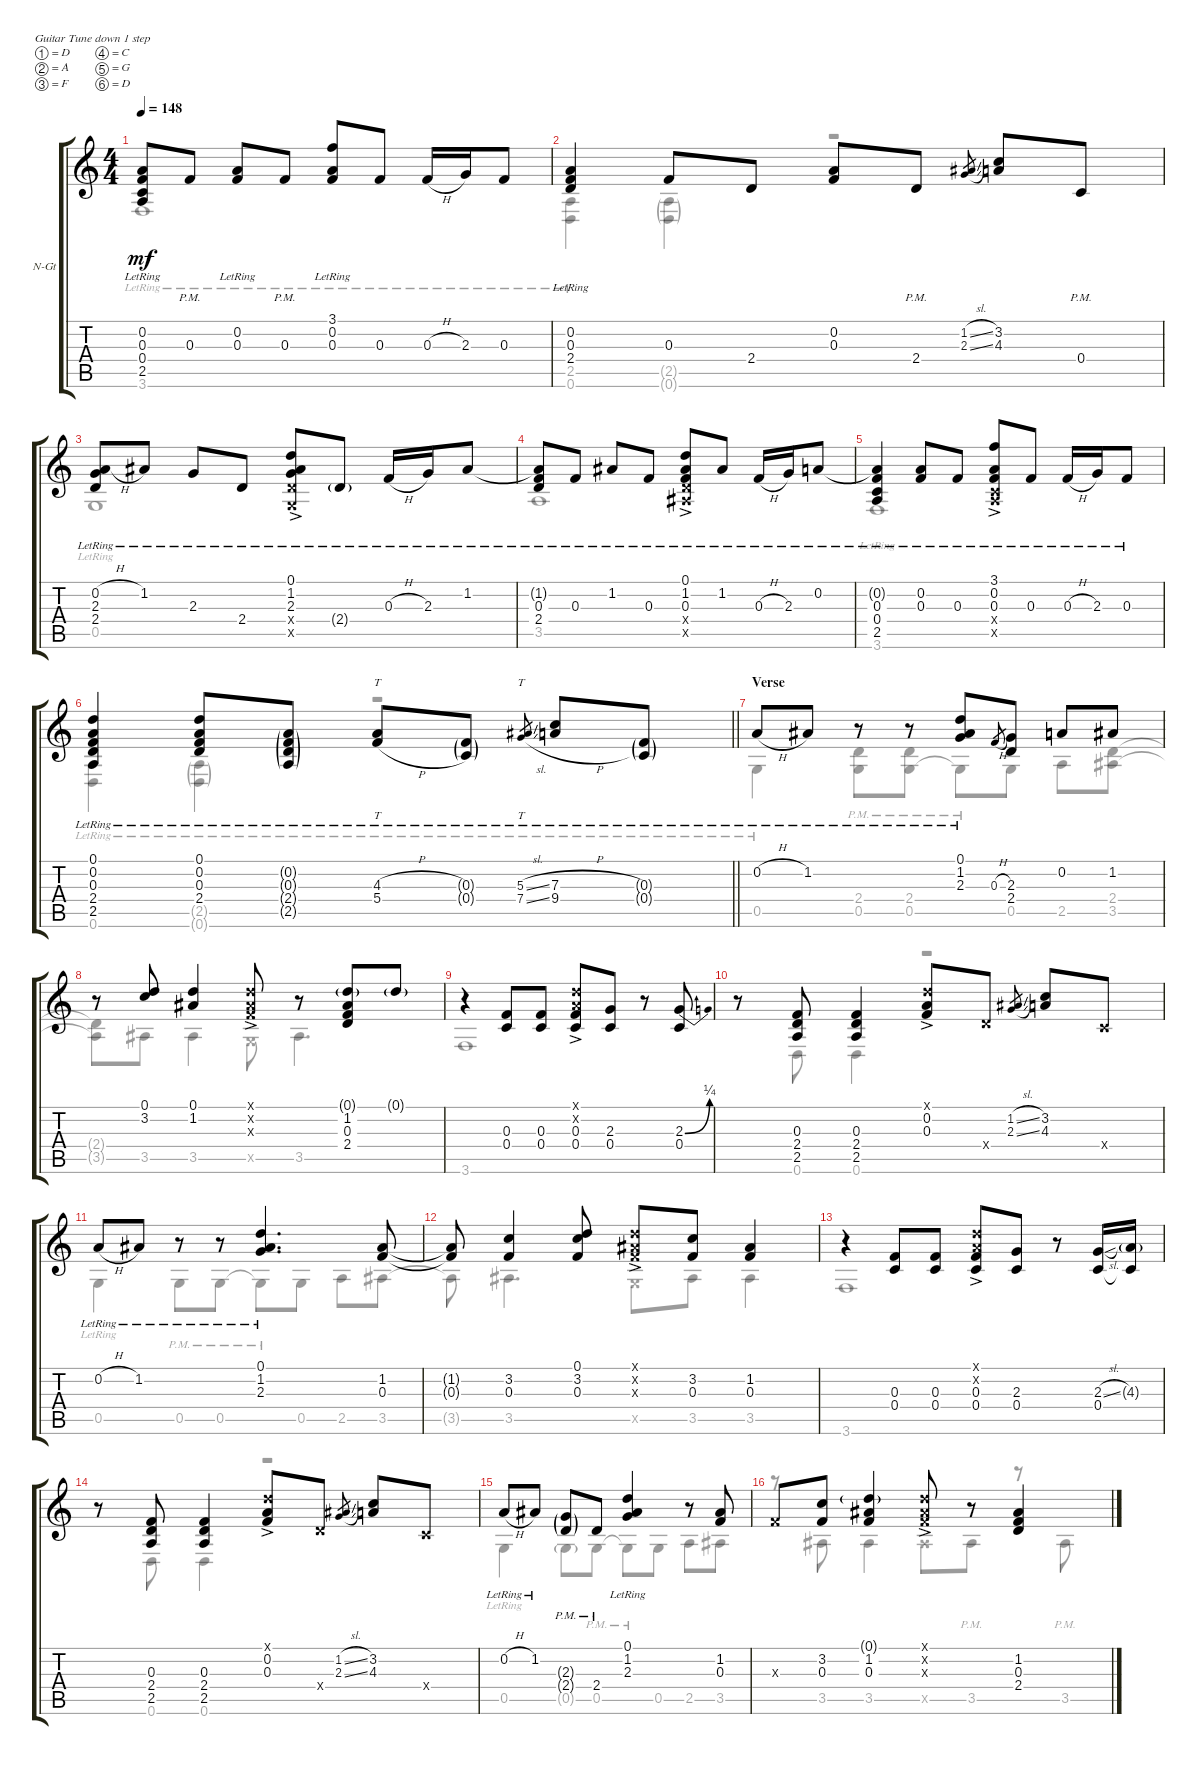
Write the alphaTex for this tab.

\defaultSystemsLayout 4
\bracketExtendMode groupsimilarinstruments
\firstSystemTrackNameOrientation horizontal
\otherSystemsTrackNameOrientation horizontal
\track ("Nylon Guitar" "N-Gt") {instrument acousticguitarnylon}
\staff {score tabs}
\tuning (D4 A3 F3 C3 G2 D2)
\voice
\ts (4 4)
\tempo 148
\clef g2
\scale
0.523695
\ks c
(0.2{lr t} 2.5{lr} 0.4{lr} 0.3{lr}).8{dy mf} 0.3{pm}.8 (0.2{lr} 0.3{lr}).8 0.3{pm}.8 (3.1{lr} 0.2{lr} 0.3{lr}).8 0.3.8 0.3{h}.16 2.3.16 0.3.8 |
\scale
0.47626 (0.3{lr} 2.4{lr} 0.2{lr}).4 0.3.8 2.4.8 (0.2 0.3).8 2.4{pm}.8 (1.2{sl} 2.3{sl}).8{gr} (3.2 4.3).8 0.4{pm}.8 |
(0.2{h lr} 2.3{lr} 2.4{lr}).8 1.2{lr}.8 2.3{lr}.8 2.4{lr}.8 (0.1{lr} 1.2{lr} 2.3{lr} 2.4{ac x} 0.5{ac x}).8 2.4{g lr}.8 0.3{h lr}.16 2.3{lr}.16 1.2{lr}.8 |
(1.2{lr t} 2.4{lr} 0.3{lr}).8 0.3{lr}.8 1.2{lr}.8 0.3{lr}.8 (0.1{lr} 1.2{lr} 0.3{lr} 2.4{ac x} 3.5{ac x}).8 1.2{lr}.8 0.3{h lr}.16 2.3{lr}.16 0.2{lr}.8 |
\scale
0.525396 (0.2{lr t} 2.5{lr} 0.4{lr} 0.3{lr}).4 (0.2{lr} 0.3{lr}).8 0.3{lr}.8 (3.1{lr} 0.2{lr} 0.3{lr} 0.4{ac x} 2.5{ac x}).8 0.3{lr}.8 0.3{h lr}.16 2.3{lr}.16 0.3{lr}.8 |
\scale
0.474586
\barLineRight lightlight
(0.3{lr} 2.5{lr} 2.4{lr} 0.2{lr} 0.1{lr}).4 (0.3{lr} 0.1{lr} 0.2{lr} 2.4{lr}).8 (2.4{g lr} 0.3{g lr} 0.2{g lr} 2.5{g lr}).8 (4.3{h lr} 5.4{h lr}).8{tt} (0.3{g lr} 0.4{g lr}).8 (5.3{sl lr} 7.4{sl lr}).8{tt gr} (7.3{h lr} 9.4{h lr}).8 (0.4{g lr} 0.3{g lr}).8 |
\section ("" "Verse")
\scale
0.527619 0.2{h lr}.8 1.2{lr}.8 r.8 r.8 (0.1{lr} 1.2 2.3).8 0.3{h}.8{gr} (2.3 2.4).8 0.2.8 1.2.8 |
\scale
0.472514 r.8 (3.2 0.1).8 (1.2 0.1).4 (0.1{ac x} 1.2{x} 0.3{x}).8 r.8 (1.2 0.3 2.4 0.1{g}).8 0.1{g}.8 |
\scale
0.523255 r.4 (0.4 0.3).8 (0.3 0.4).8 (0.3 0.4 0.1{ac x} 0.2{ac x}).8 (2.3 0.4).8 r.8 (2.3{be (bend 0 0 28.799999999999997 1)} 0.4).8 |
r.8 (2.5 2.4 0.3).8 (2.5 2.4 0.3).4 (0.2 0.3 0.1{ac x}).8 2.4{x}.8 (1.2{sl} 2.3{sl}).8{gr} (3.2 4.3).8 0.4{x}.8 |
\scale
0.506561 0.2{h lr}.8 1.2{lr}.8 r.8 r.8 (0.1{lr} 1.2 2.3).4{d} (1.2 0.3).8 |
\scale
0.493417 (1.2{t} 0.3{t}).8 (3.2 0.3).4 (3.2 0.1 0.3).8 (1.2{x} 0.3{x} 0.1{ac x}).8 (3.2 0.3).8 (1.2 0.3).4 |
\scale
0.467291 r.4 (0.4 0.3).8 (0.3 0.4).8 (0.3 0.4 0.1{ac x} 0.2{x}).8 (2.3 0.4).8 r.8 (2.3{sl} 0.4).16 (4.3{g} 0.4{t}).16 |
\scale
0.456978 r.8 (2.5 2.4 0.3).8 (2.5 2.4 0.3).4 (0.2 0.3 0.1{ac x}).8 2.4{x}.8 (1.2{sl} 2.3{sl}).8{gr} (3.2 4.3).8 0.4{x}.8 |
\scale
0.505225 0.2{h lr}.8 1.2{lr}.8 (2.3{g} 2.4{g pm}).8 2.4{pm}.8 (0.1{lr} 1.2 2.3).4 r.8 (1.2 0.3).8 |
\scale
0.494693 0.3{x}.8 (3.2 0.3).8 (1.2 0.1{g} 0.3).4 (0.1{ac x} 1.2{x} 0.3{x}).8 r.8 (1.2 0.3 2.4).4
\voice
\clef g2
\ottava regular
\simile none
\scale
0.523695
\ks c
3.6{lr}.1{dy mf} |
\scale
0.47626 (0.6{lr} 2.5{lr}).4 (0.6{g} 2.5{g}).4 r.2 |
0.5{lr}.1 |
3.5.1 |
\scale
0.525396 3.6{lr}.1 |
\scale
0.474586
\barLineRight lightlight
(0.6{lr} 2.5{lr}).4 (0.6{g lr} 2.5{g lr}).4 r.2 |
\scale
0.527619 0.5{lr}.4 (0.5{pm} 2.4{pm}).8 (0.5{pm} 2.4{pm}).8 0.5{pm t}.8 0.5.8 2.5.8 (3.5 2.4).8 |
\scale
0.472514 (3.5{t} 2.4{t}).8 3.5.8 3.5.4 0.5{x}.8 3.5.4{d} |
\scale
0.523255 3.6.1 |
r.8 0.6.8 0.6.4 r.2 |
\scale
0.506561 0.5{lr}.4 0.5{pm}.8 0.5{pm}.8 0.5{pm t}.8 0.5.8 2.5.8 3.5.8 |
\scale
0.493417 3.5{t}.8 3.5.4{d} 0.5{x}.8 3.5.8 3.5.4 |
\scale
0.467291 3.6.1 |
\scale
0.456978 r.8 0.6.8 0.6.4 r.2 |
\scale
0.505225 0.5{lr}.4 0.5{g}.8 0.5{pm}.8 0.5{pm t}.8 0.5.8 2.5.8 3.5.8 |
\scale
0.494693 r.8 3.5.8 3.5.4 3.5{x}.8 3.5{pm}.8 r.8 3.5{pm}.8
